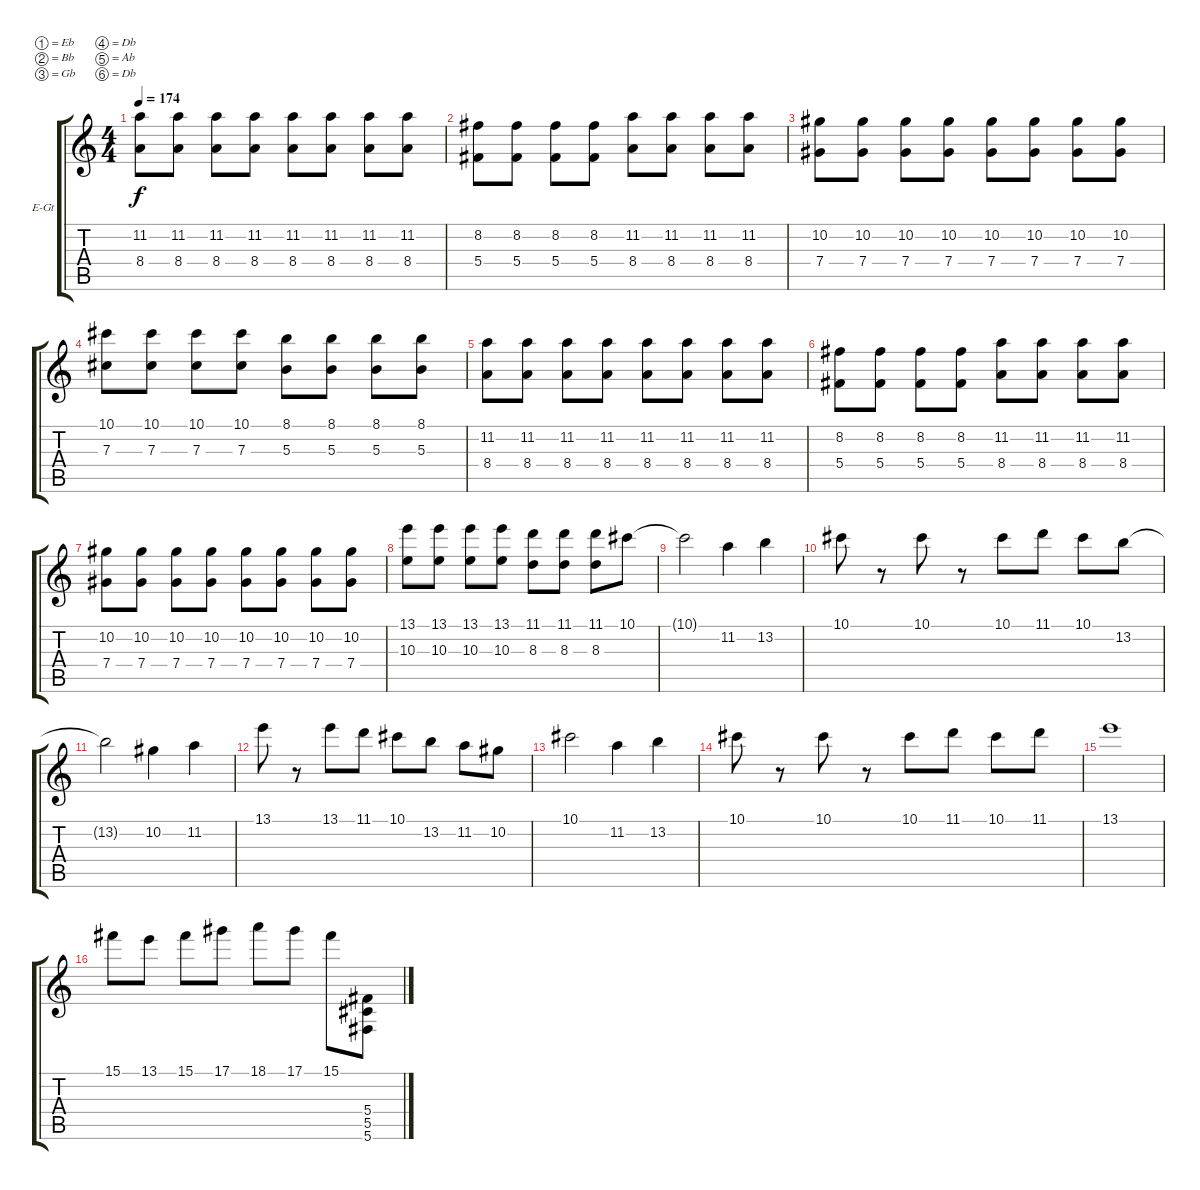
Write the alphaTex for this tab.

\bracketExtendMode groupsimilarinstruments
\firstSystemTrackNameOrientation horizontal
\otherSystemsTrackNameOrientation horizontal
\track ("Guitar 2" "E-Gt") {solo instrument distortionguitar}
\staff {score tabs}
\tuning (Eb4 Bb3 Gb3 Db3 Ab2 Db2)
\ts (4 4)
\tempo 174
\clef g2
\ks c
(11.2 8.4).8{dy f} (11.2 8.4).8 (11.2 8.4).8 (11.2 8.4).8 (11.2 8.4).8 (11.2 8.4).8 (11.2 8.4).8 (11.2 8.4).8 |
(8.2 5.4).8 (8.2 5.4).8 (8.2 5.4).8 (8.2 5.4).8 (11.2 8.4).8 (11.2 8.4).8 (11.2 8.4).8 (11.2 8.4).8 |
(10.2 7.4).8 (10.2 7.4).8 (10.2 7.4).8 (10.2 7.4).8 (10.2 7.4).8 (10.2 7.4).8 (10.2 7.4).8 (10.2 7.4).8 |
(10.1 7.3).8 (10.1 7.3).8 (10.1 7.3).8 (10.1 7.3).8 (8.1 5.3).8 (8.1 5.3).8 (8.1 5.3).8 (8.1 5.3).8 |
(11.2 8.4).8 (11.2 8.4).8 (11.2 8.4).8 (11.2 8.4).8 (11.2 8.4).8 (11.2 8.4).8 (11.2 8.4).8 (11.2 8.4).8 |
(8.2 5.4).8 (8.2 5.4).8 (8.2 5.4).8 (8.2 5.4).8 (11.2 8.4).8 (11.2 8.4).8 (11.2 8.4).8 (11.2 8.4).8 |
(10.2 7.4).8 (10.2 7.4).8 (10.2 7.4).8 (10.2 7.4).8 (10.2 7.4).8 (10.2 7.4).8 (10.2 7.4).8 (10.2 7.4).8 |
(13.1 10.3).8 (13.1 10.3).8 (13.1 10.3).8 (13.1 10.3).8 (11.1 8.3).8 (11.1 8.3).8 (11.1 8.3).8 10.1.8 |
10.1{t}.2 11.2.4 13.2.4 |
10.1.8 r.8 10.1.8 r.8 10.1.8 11.1.8 10.1.8 13.2.8 |
13.2{t}.2 10.2.4 11.2.4 |
13.1.8 r.8 13.1.8 11.1.8 10.1.8 13.2.8 11.2.8 10.2.8 |
10.1.2 11.2.4 13.2.4 |
10.1.8 r.8 10.1.8 r.8 10.1.8 11.1.8 10.1.8 11.1.8 |
13.1.1 |
15.1.8 13.1.8 15.1.8 17.1.8 18.1.8 17.1.8 15.1.8 (5.4 5.5 5.6).8
